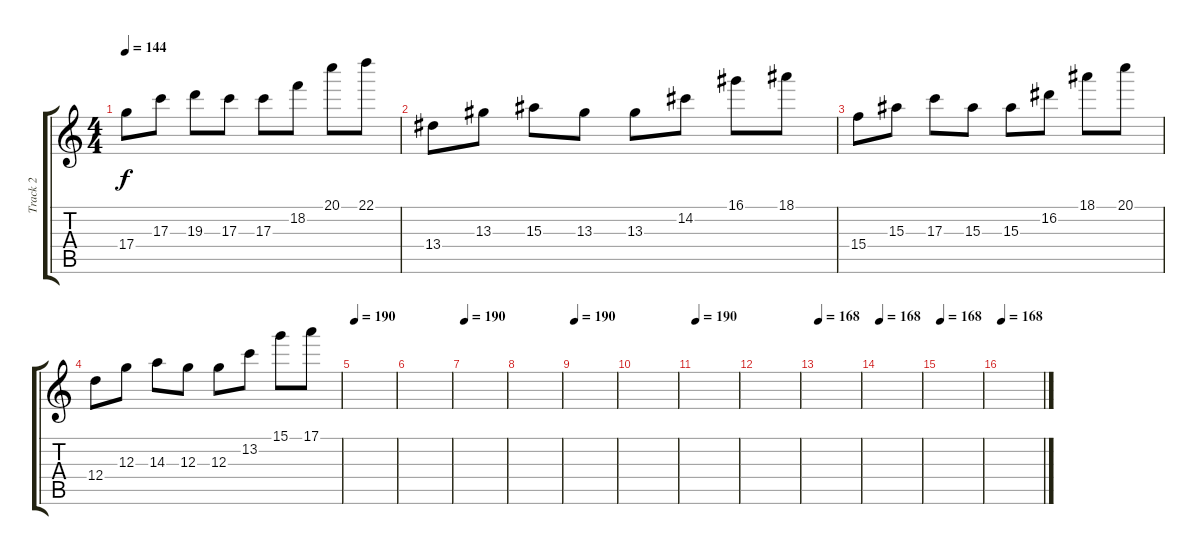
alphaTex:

\track ("Track 2" "Track 2") {instrument acousticguitarsteel}
\staff {score tabs}
\tuning (E4 B3 G3 D3 A2 E2) {hide}
\ts (4 4)
\tempo 144
\clef g2
\ks c
17.4.8{dy f} 17.3.8 19.3.8 17.3.8 17.3.8 18.2.8 20.1.8 22.1.8 |
13.4.8 13.3.8 15.3.8 13.3.8 13.3.8 14.2.8 16.1.8 18.1.8 |
15.4.8 15.3.8 17.3.8 15.3.8 15.3.8 16.2.8 18.1.8 20.1.8 |
12.4.8 12.3.8 14.3.8 12.3.8 12.3.8 13.2.8 15.1.8 17.1.8 |
\tempo 190
|
|
\tempo 190
|
|
\tempo 190
|
|
\tempo 190
|
|
\tempo 168
|
\tempo 168
|
\tempo 168
|
\tempo 168
